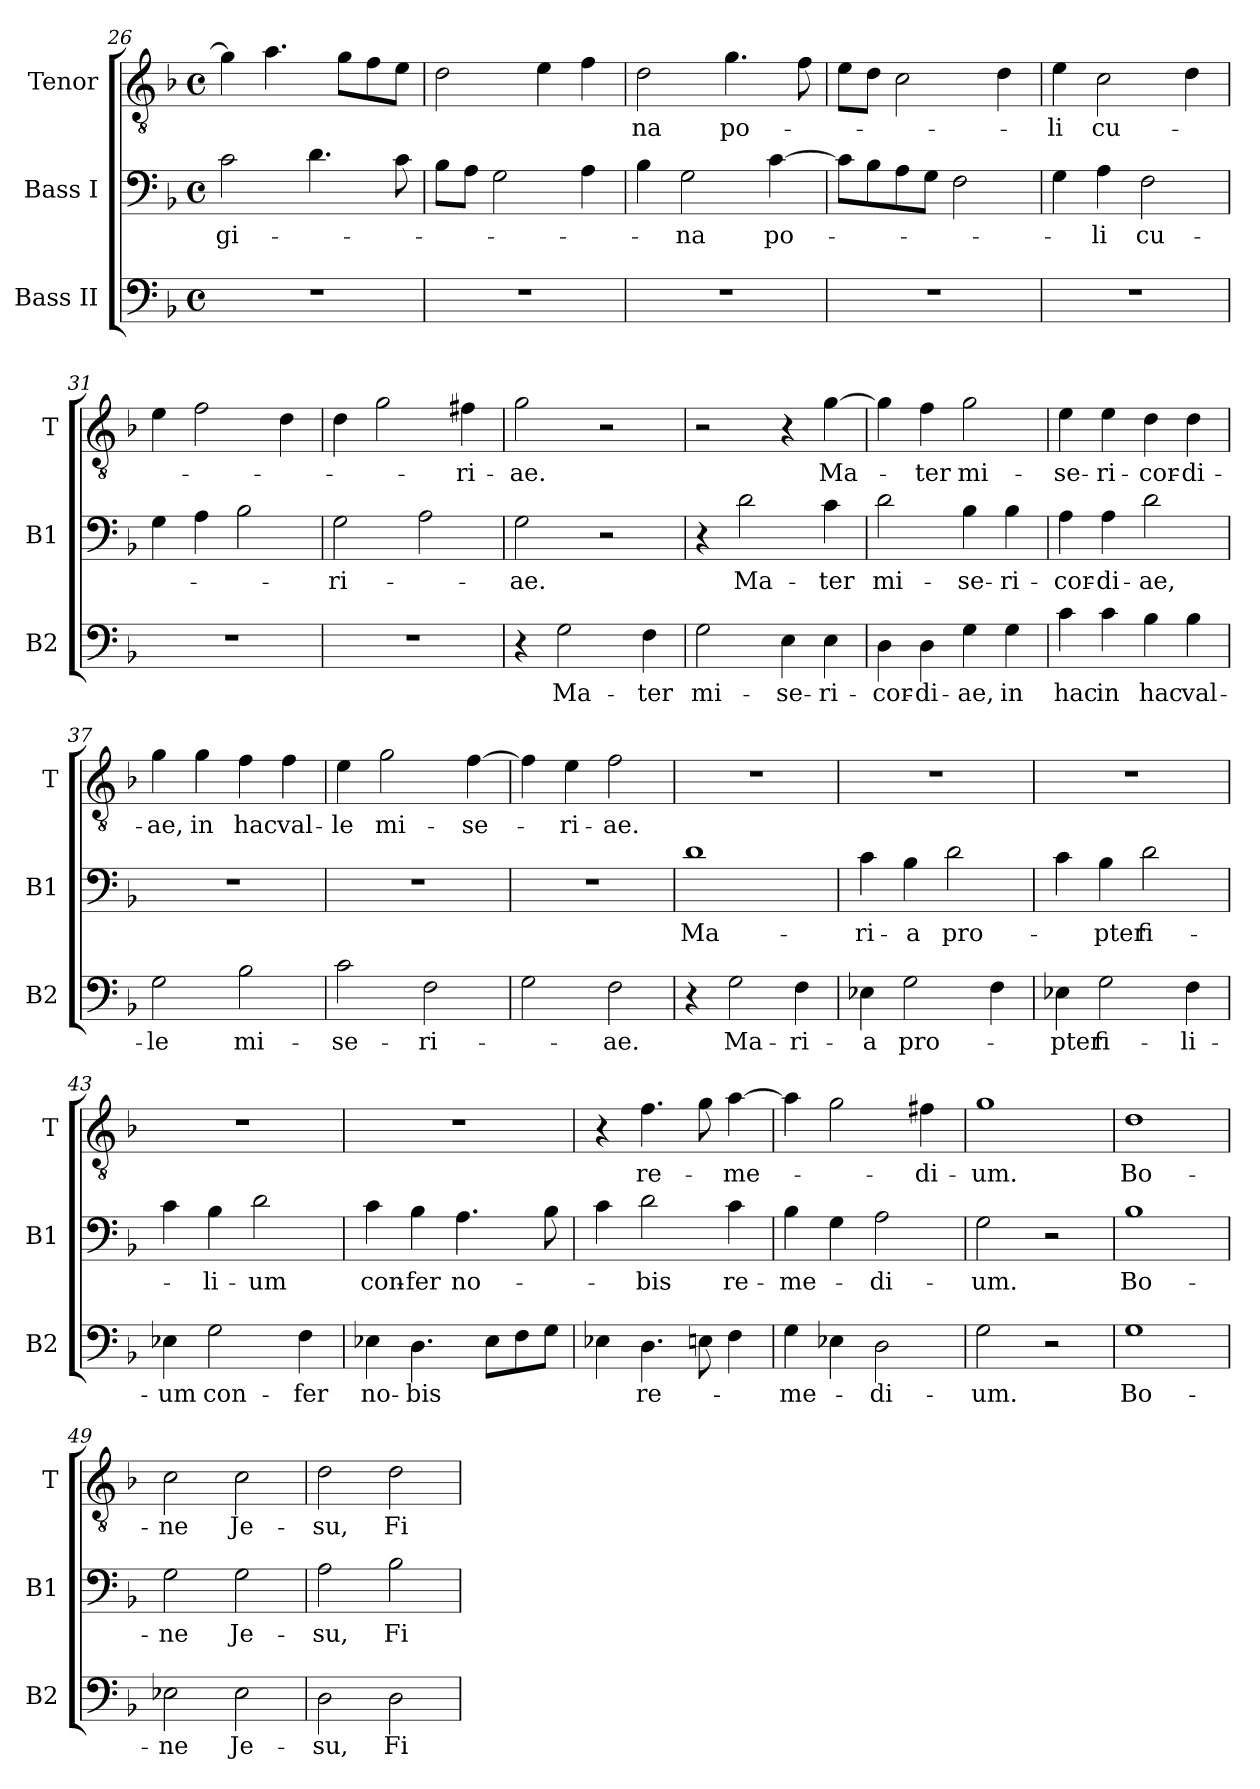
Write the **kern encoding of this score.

**kern	**text	**kern	**text	**kern	**text
*part3	*part3	*part2	*part2	*part1	*part1
*staff3	*staff3	*staff2	*staff2	*staff1	*staff1
*I"Bass II	*	*I"Bass I	*	*I"Tenor	*
*I'B2	*	*I'B1	*	*I'T	*
*clefF4	*	*clefF4	*	*clefGv2	*
*k[b-]	*	*k[b-]	*	*k[b-]	*
*F:	*	*F:	*	*F:	*
*M4/4	*	*M4/4	*	*M4/4	*
*met(c)	*	*met(c)	*	*met(c)	*
=26	=26	=26	=26	=26	=26
1r	.	2c\	-gi-	4g\]	.
.	.	.	.	4.a\	.
.	.	4.d\	.	.	.
.	.	.	.	8g\L	.
.	.	.	.	8f\	.
.	.	8c\	.	8e\J	.
=27	=27	=27	=27	=27	=27
1r	.	8B-\L	.	2d\	.
.	.	8A\J	.	.	.
.	.	2G\	.	.	.
.	.	.	.	4e\	.
.	.	4A\	.	4f\	.
=28	=28	=28	=28	=28	=28
1r	.	4B-\	.	2d\	-na
.	.	2G\	-na	.	.
.	.	.	.	4.g\	po-
.	.	[>4c\	po-	.	.
.	.	.	.	8f\	.
=29	=29	=29	=29	=29	=29
1r	.	8c\L]	.	8e\L	.
.	.	8B-\	.	8d\J	.
.	.	8A\	.	2c\	.
.	.	8G\J	.	.	.
.	.	2F\	.	.	.
.	.	.	.	4d\	.
=30	=30	=30	=30	=30	=30
1r	.	4G\	.	4e\	-li
.	.	4A\	-li	2c\	cu-
.	.	2F\	cu-	.	.
.	.	.	.	4d\	.
!!LO:LB:g=z
=31	=31	=31	=31	=31	=31
1r	.	4G\	.	4e\	.
.	.	4A\	.	2f\	.
.	.	2B-\	.	.	.
.	.	.	.	4d\	.
=32	=32	=32	=32	=32	=32
1r	.	2G\	-ri-	4d\	.
.	.	.	.	2g\	.
.	.	2A\	.	.	.
.	.	.	.	4f#X\	-ri-
=33	=33	=33	=33	=33	=33
4r	.	2G\	-ae.	2g\	-ae.
2G\	Ma-	.	.	.	.
.	.	2r	.	2r	.
4F\	-ter	.	.	.	.
=34	=34	=34	=34	=34	=34
2G\	mi-	4r	.	2r	.
.	.	2d\	Ma-	.	.
4E\	-se-	.	.	4r	.
4E\	-ri-	4c\	-ter	[>4g\	Ma-
=35	=35	=35	=35	=35	=35
4D\	-cor-	2d\	mi-	4g\]	.
4D\	-di-	.	.	4f\	-ter
4G\	-ae,	4B-\	-se-	2g\	mi-
4G\	in	4B-\	-ri-	.	.
=36	=36	=36	=36	=36	=36
4c\	hac	4A\	-cor-	4e\	-se-
4c\	in	4A\	-di-	4e\	-ri-
4B-\	hac	2d\	-ae,	4d\	-cor-
4B-\	val-	.	.	4d\	-di-
!!LO:LB:g=z
=37	=37	=37	=37	=37	=37
2G\	-le	1r	.	4g\	-ae,
.	.	.	.	4g\	in
2B-\	mi-	.	.	4f\	hac
.	.	.	.	4f\	val-
=38	=38	=38	=38	=38	=38
2c\	-se-	1r	.	4e\	-le
.	.	.	.	2g\	mi-
2F\	-ri-	.	.	.	.
.	.	.	.	[>4f\	-se-
=39	=39	=39	=39	=39	=39
2G\	.	1r	.	4f\]	.
.	.	.	.	4e\	-ri-
2F\	-ae.	.	.	2f\	-ae.
=40	=40	=40	=40	=40	=40
4r	.	1d	Ma-	1r	.
2G\	Ma-	.	.	.	.
4F\	-ri-	.	.	.	.
=41	=41	=41	=41	=41	=41
4E-X\	-a	4c\	-ri-	1r	.
2G\	pro-	4B-\	-a	.	.
.	.	2d\	pro-	.	.
4F\	.	.	.	.	.
=42	=42	=42	=42	=42	=42
4E-X\	-pter	4c\	.	1r	.
2G\	fi-	4B-\	-pter	.	.
.	.	2d\	fi-	.	.
4F\	-li-	.	.	.	.
!!LO:LB:g=z
=43	=43	=43	=43	=43	=43
4E-X\	-um	4c\	.	1r	.
2G\	con-	4B-\	-li-	.	.
.	.	2d\	-um	.	.
4F\	-fer	.	.	.	.
=44	=44	=44	=44	=44	=44
4E-X\	no-	4c\	con-	1r	.
4.D\	-bis	4B-\	-fer	.	.
.	.	4.A\	no-	.	.
8E-\L	.	.	.	.	.
8F\	.	.	.	.	.
8G\J	.	8B-\	.	.	.
=45	=45	=45	=45	=45	=45
4E-X\	.	4c\	.	4r	.
4.D\	re-	2d\	-bis	4.f\	re-
8En\	.	.	.	8g\	.
4F\	.	4c\	re-	[>4a\	-me-
=46	=46	=46	=46	=46	=46
4G\	-me-	4B-\	-me-	4a\]	.
4E-X\	.	4G\	.	2g\	.
2D\	-di-	2A\	-di-	.	.
.	.	.	.	4f#X\	-di-
=47	=47	=47	=47	=47	=47
2G\	-um.	2G\	-um.	1g	-um.
2r	.	2r	.	.	.
!!LO:PB:g=z
=48	=48	=48	=48	=48	=48
1G	Bo-	1B-	Bo-	1d	Bo-
=49	=49	=49	=49	=49	=49
2E-X\	-ne	2G\	-ne	2c\	-ne
2E-\	Je-	2G\	Je-	2c\	Je-
=50	=50	=50	=50	=50	=50
2D\	-su,	2A\	-su,	2d\	-su,
2D\	Fi-	2B-\	Fi-	2d\	Fi-
=	=	=	=	=	=
*-	*-	*-	*-	*-	*-
